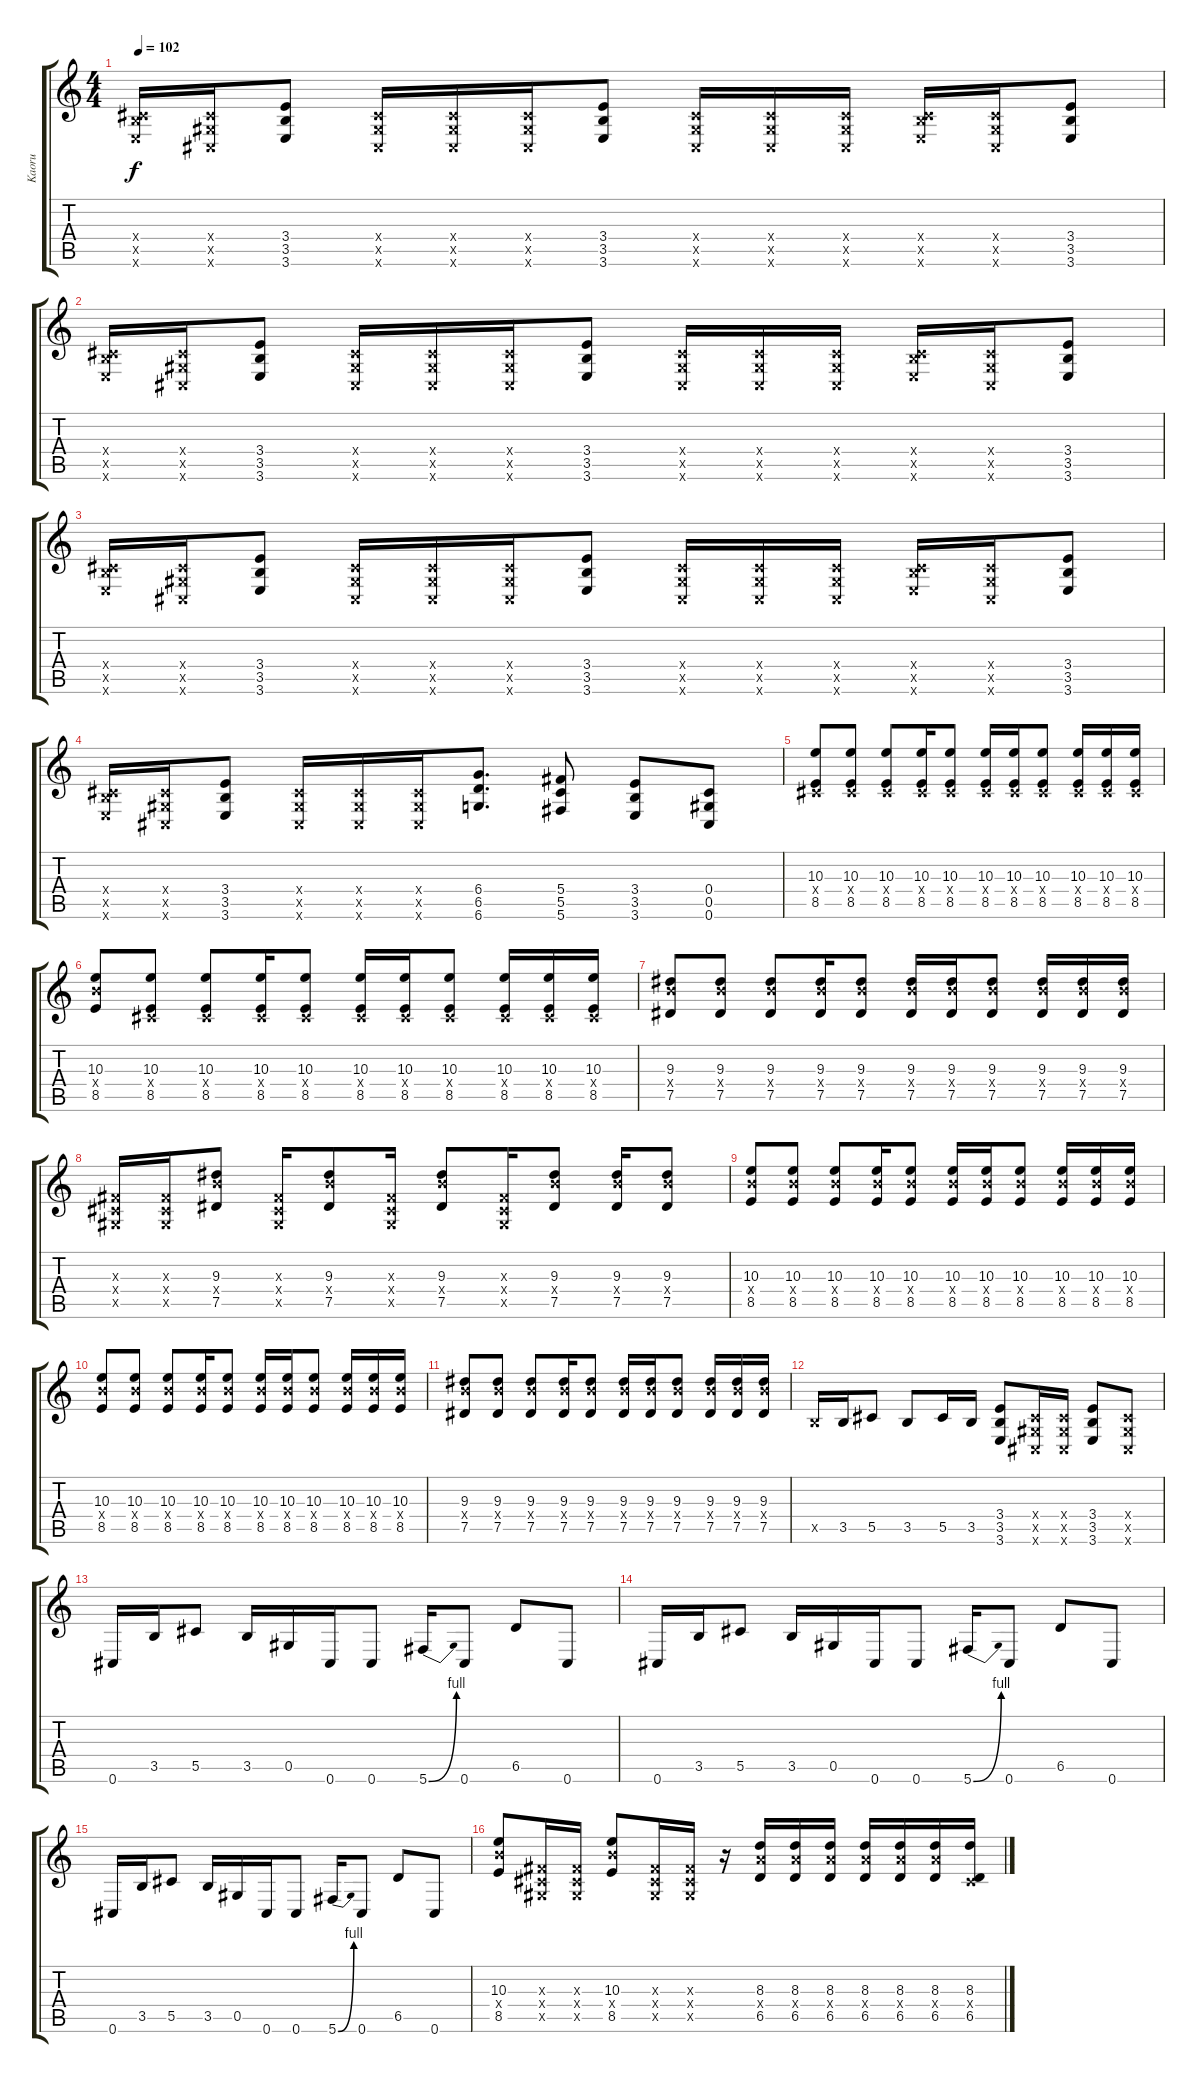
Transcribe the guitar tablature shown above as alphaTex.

\track ("Kaoru" "Kaoru") {instrument overdrivenguitar}
\staff {score tabs}
\tuning (Eb4 Bb3 Gb3 Db3 Ab2 Db2) {hide}
\ts (4 4)
\tempo 102
\clef g2
\ks c
(0.4{x} 3.5{x} 3.6{x}).16{dy f} (0.4{x} 0.5{x} 0.6{x}).16 (3.4 3.5 3.6).8 (0.4{x} 0.5{x} 0.6{x}).16 (0.4{x} 0.5{x} 0.6{x}).16 (0.4{x} 0.5{x} 0.6{x}).16 (3.4 3.5 3.6).8 (0.4{x} 0.5{x} 0.6{x}).16 (0.4{x} 0.5{x} 0.6{x}).16 (0.4{x} 0.5{x} 0.6{x}).16 (0.4{x} 3.5{x} 3.6{x}).16 (0.4{x} 0.5{x} 0.6{x}).16 (3.4 3.5 3.6).8 |
(0.4{x} 3.5{x} 3.6{x}).16 (0.4{x} 0.5{x} 0.6{x}).16 (3.4 3.5 3.6).8 (0.4{x} 0.5{x} 0.6{x}).16 (0.4{x} 0.5{x} 0.6{x}).16 (0.4{x} 0.5{x} 0.6{x}).16 (3.4 3.5 3.6).8 (0.4{x} 0.5{x} 0.6{x}).16 (0.4{x} 0.5{x} 0.6{x}).16 (0.4{x} 0.5{x} 0.6{x}).16 (0.4{x} 3.5{x} 3.6{x}).16 (0.4{x} 0.5{x} 0.6{x}).16 (3.4 3.5 3.6).8 |
(0.4{x} 3.5{x} 3.6{x}).16 (0.4{x} 0.5{x} 0.6{x}).16 (3.4 3.5 3.6).8 (0.4{x} 0.5{x} 0.6{x}).16 (0.4{x} 0.5{x} 0.6{x}).16 (0.4{x} 0.5{x} 0.6{x}).16 (3.4 3.5 3.6).8 (0.4{x} 0.5{x} 0.6{x}).16 (0.4{x} 0.5{x} 0.6{x}).16 (0.4{x} 0.5{x} 0.6{x}).16 (0.4{x} 3.5{x} 3.6{x}).16 (0.4{x} 0.5{x} 0.6{x}).16 (3.4 3.5 3.6).8 |
(0.4{x} 3.5{x} 3.6{x}).16 (0.4{x} 0.5{x} 0.6{x}).16 (3.4 3.5 3.6).8 (0.4{x} 0.5{x} 0.6{x}).16 (0.4{x} 0.5{x} 0.6{x}).16 (0.4{x} 0.5{x} 0.6{x}).16 (6.4 6.5 6.6).8{d} (5.4 5.5 5.6).8 (3.4 3.5 3.6).8 (0.4 0.5 0.6).8 |
(10.3 0.4{x} 8.5).8 (10.3 0.4{x} 8.5).8 (10.3 0.4{x} 8.5).8 (10.3 0.4{x} 8.5).16 (10.3 0.4{x} 8.5).8 (10.3 0.4{x} 8.5).16 (10.3 0.4{x} 8.5).16 (10.3 0.4{x} 8.5).8 (10.3 0.4{x} 8.5).16 (10.3 0.4{x} 8.5).16 (10.3 0.4{x} 8.5).16 |
(10.3 10.4{x} 8.5).8 (10.3 0.4{x} 8.5).8 (10.3 0.4{x} 8.5).8 (10.3 0.4{x} 8.5).16 (10.3 0.4{x} 8.5).8 (10.3 0.4{x} 8.5).16 (10.3 0.4{x} 8.5).16 (10.3 0.4{x} 8.5).8 (10.3 0.4{x} 8.5).16 (10.3 0.4{x} 8.5).16 (10.3 0.4{x} 8.5).16 |
(9.3 10.4{x} 7.5).8 (9.3 10.4{x} 7.5).8 (9.3 10.4{x} 7.5).8 (9.3 10.4{x} 7.5).16 (9.3 10.4{x} 7.5).8 (9.3 10.4{x} 7.5).16 (9.3 10.4{x} 7.5).16 (9.3 10.4{x} 7.5).8 (9.3 10.4{x} 7.5).16 (9.3 10.4{x} 7.5).16 (9.3 10.4{x} 7.5).16 |
(0.3{x} 0.4{x} 0.5{x}).16 (0.3{x} 0.4{x} 0.5{x}).16 (9.3 10.4{x} 7.5).8 (0.3{x} 0.4{x} 0.5{x}).16 (9.3 10.4{x} 7.5).8 (0.3{x} 0.4{x} 0.5{x}).16 (9.3 10.4{x} 7.5).8 (0.3{x} 0.4{x} 0.5{x}).16 (9.3 10.4{x} 7.5).8 (9.3 10.4{x} 7.5).16 (9.3 10.4{x} 7.5).8 |
(10.3 10.4{x} 8.5).8 (10.3 10.4{x} 8.5).8 (10.3 10.4{x} 8.5).8 (10.3 10.4{x} 8.5).16 (10.3 10.4{x} 8.5).8 (10.3 10.4{x} 8.5).16 (10.3 10.4{x} 8.5).16 (10.3 10.4{x} 8.5).8 (10.3 10.4{x} 8.5).16 (10.3 10.4{x} 8.5).16 (10.3 10.4{x} 8.5).16 |
(10.3 10.4{x} 8.5).8 (10.3 10.4{x} 8.5).8 (10.3 10.4{x} 8.5).8 (10.3 10.4{x} 8.5).16 (10.3 10.4{x} 8.5).8 (10.3 10.4{x} 8.5).16 (10.3 10.4{x} 8.5).16 (10.3 10.4{x} 8.5).8 (10.3 10.4{x} 8.5).16 (10.3 10.4{x} 8.5).16 (10.3 10.4{x} 8.5).16 |
(9.3 10.4{x} 7.5).8 (9.3 10.4{x} 7.5).8 (9.3 10.4{x} 7.5).8 (9.3 10.4{x} 7.5).16 (9.3 10.4{x} 7.5).8 (9.3 10.4{x} 7.5).16 (9.3 10.4{x} 7.5).16 (9.3 10.4{x} 7.5).8 (9.3 10.4{x} 7.5).16 (9.3 10.4{x} 7.5).16 (9.3 10.4{x} 7.5).16 |
3.5{x}.16 3.5.16 5.5.8 3.5.8 5.5.16 3.5.16 (3.4 3.5 3.6).8 (0.4{x} 0.5{x} 0.6{x}).16 (0.4{x} 0.5{x} 0.6{x}).16 (3.4 3.5 3.6).8 (0.4{x} 0.5{x} 0.6{x}).8 |
0.6.16 3.5.16 5.5.8 3.5.16 0.5.16 0.6.16 0.6.8 5.6{be (bend 0 0 60 4)}.16 0.6.8 6.5.8 0.6.8 |
0.6.16 3.5.16 5.5.8 3.5.16 0.5.16 0.6.16 0.6.8 5.6{be (bend 0 0 60 4)}.16 0.6.8 6.5.8 0.6.8 |
0.6.16 3.5.16 5.5.8 3.5.16 0.5.16 0.6.16 0.6.8 5.6{be (bend 0 0 60 4)}.16 0.6.8 6.5.8 0.6.8 |
(10.3 10.4{x} 8.5).8 (0.3{x} 0.4{x} 0.5{x}).16 (0.3{x} 0.4{x} 0.5{x}).16 (10.3 10.4{x} 8.5).8 (0.3{x} 0.4{x} 0.5{x}).16 (0.3{x} 0.4{x} 0.5{x}).16 r.16 (8.3 8.4{x} 6.5).16 (8.3 8.4{x} 6.5).16 (8.3 8.4{x} 6.5).16 (8.3 8.4{x} 6.5).16 (8.3 8.4{x} 6.5).16 (8.3 8.4{x} 6.5).16 (8.3 0.4{x} 6.5).16
